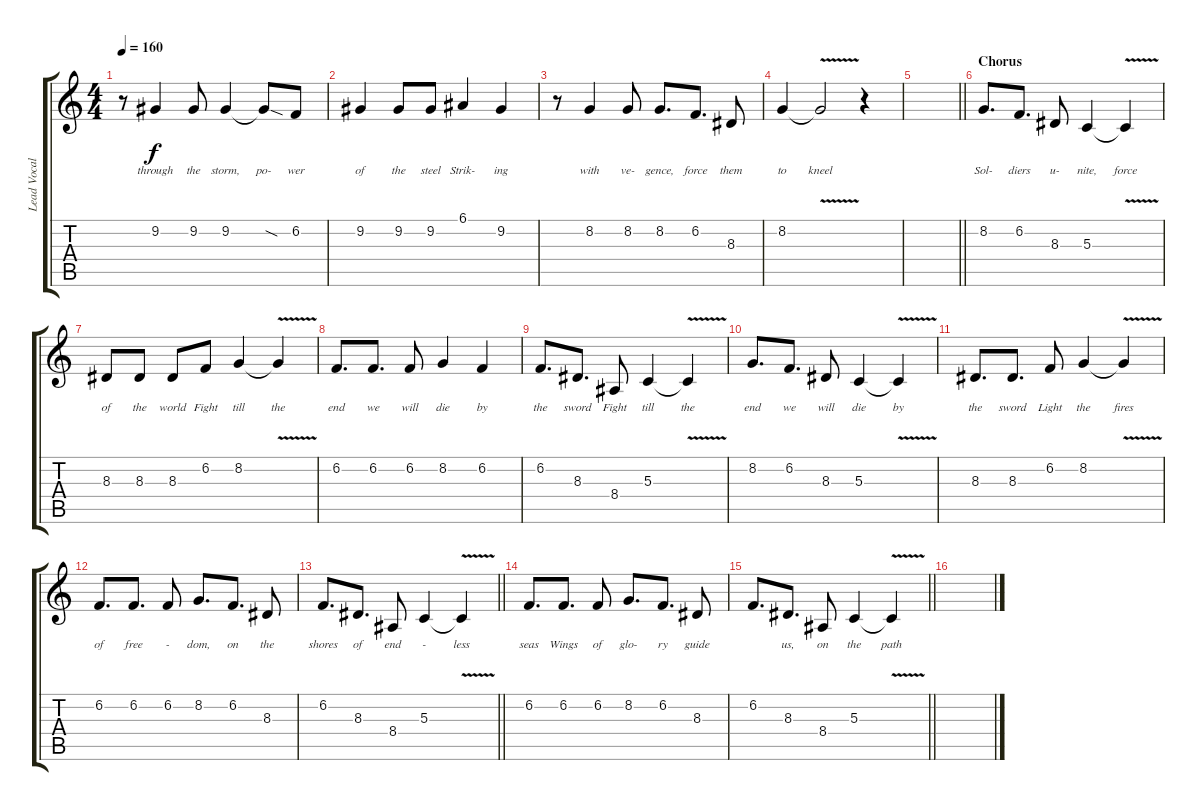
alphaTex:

\track ("Lead Vocal - Marc Hudson" "Lead Vocal") {instrument clarinet}
\staff {score tabs}
\tuning (E4 B3 G3 D3 A2 E2) {hide}
\ts (4 4)
\tempo 160
\clef g2
\ks c
r.8{dy f} 9.2.4{lyrics (0 "through") lyrics (1 "") lyrics (2 "") lyrics (3 "") lyrics (4 "")} 9.2.8{lyrics (0 "the") lyrics (1 "") lyrics (2 "") lyrics (3 "") lyrics (4 "")} 9.2.4{lyrics (0 "storm,") lyrics (1 "") lyrics (2 "") lyrics (3 "") lyrics (4 "")} 9.2{sod t}.8{lyrics (0 "po-") lyrics (1 "") lyrics (2 "") lyrics (3 "") lyrics (4 "")} 6.2.8{lyrics (0 "wer") lyrics (1 "") lyrics (2 "") lyrics (3 "") lyrics (4 "")} |
9.2.4{lyrics (0 "of") lyrics (1 "") lyrics (2 "") lyrics (3 "") lyrics (4 "")} 9.2.8{lyrics (0 "the") lyrics (1 "") lyrics (2 "") lyrics (3 "") lyrics (4 "")} 9.2.8{lyrics (0 "steel") lyrics (1 "") lyrics (2 "") lyrics (3 "") lyrics (4 "")} 6.1.4{lyrics (0 "Strik-") lyrics (1 "") lyrics (2 "") lyrics (3 "") lyrics (4 "")} 9.2.4{lyrics (0 "ing") lyrics (1 "") lyrics (2 "") lyrics (3 "") lyrics (4 "")} |
r.8 8.2.4{lyrics (0 "with") lyrics (1 "") lyrics (2 "") lyrics (3 "") lyrics (4 "")} 8.2.8{lyrics (0 "ve-") lyrics (1 "") lyrics (2 "") lyrics (3 "") lyrics (4 "")} 8.2.8{d lyrics (0 "gence,") lyrics (1 "") lyrics (2 "") lyrics (3 "") lyrics (4 "")} 6.2.8{d lyrics (0 "force") lyrics (1 "") lyrics (2 "") lyrics (3 "") lyrics (4 "")} 8.3.8{lyrics (0 "them") lyrics (1 "") lyrics (2 "") lyrics (3 "") lyrics (4 "")} |
8.2.4{lyrics (0 "to") lyrics (1 "") lyrics (2 "") lyrics (3 "") lyrics (4 "")} 8.2{v t}.2{lyrics (0 "kneel") lyrics (1 "") lyrics (2 "") lyrics (3 "") lyrics (4 "")} r.4 |
\barLineRight lightlight
|
\section ("" "Chorus")
8.2.8{d lyrics (0 "Sol-") lyrics (1 "") lyrics (2 "") lyrics (3 "") lyrics (4 "")} 6.2.8{d lyrics (0 "diers") lyrics (1 "") lyrics (2 "") lyrics (3 "") lyrics (4 "")} 8.3.8{lyrics (0 "u-") lyrics (1 "") lyrics (2 "") lyrics (3 "") lyrics (4 "")} 5.3.4{lyrics (0 "nite,") lyrics (1 "") lyrics (2 "") lyrics (3 "") lyrics (4 "")} 5.3{v t}.4{lyrics (0 "force") lyrics (1 "") lyrics (2 "") lyrics (3 "") lyrics (4 "")} |
8.3.8{lyrics (0 "of") lyrics (1 "") lyrics (2 "") lyrics (3 "") lyrics (4 "")} 8.3.8{lyrics (0 "the") lyrics (1 "") lyrics (2 "") lyrics (3 "") lyrics (4 "")} 8.3.8{lyrics (0 "world") lyrics (1 "") lyrics (2 "") lyrics (3 "") lyrics (4 "")} 6.2.8{lyrics (0 "Fight") lyrics (1 "") lyrics (2 "") lyrics (3 "") lyrics (4 "")} 8.2.4{lyrics (0 "till") lyrics (1 "") lyrics (2 "") lyrics (3 "") lyrics (4 "")} 8.2{v t}.4{lyrics (0 "the") lyrics (1 "") lyrics (2 "") lyrics (3 "") lyrics (4 "")} |
6.2.8{d lyrics (0 "end") lyrics (1 "") lyrics (2 "") lyrics (3 "") lyrics (4 "")} 6.2.8{d lyrics (0 "we") lyrics (1 "") lyrics (2 "") lyrics (3 "") lyrics (4 "")} 6.2.8{lyrics (0 "will") lyrics (1 "") lyrics (2 "") lyrics (3 "") lyrics (4 "")} 8.2.4{lyrics (0 "die") lyrics (1 "") lyrics (2 "") lyrics (3 "") lyrics (4 "")} 6.2.4{lyrics (0 "by") lyrics (1 "") lyrics (2 "") lyrics (3 "") lyrics (4 "")} |
6.2.8{d lyrics (0 "the") lyrics (1 "") lyrics (2 "") lyrics (3 "") lyrics (4 "")} 8.3.8{d lyrics (0 "sword") lyrics (1 "") lyrics (2 "") lyrics (3 "") lyrics (4 "")} 8.4.8{lyrics (0 "Fight") lyrics (1 "") lyrics (2 "") lyrics (3 "") lyrics (4 "")} 5.3.4{lyrics (0 "till") lyrics (1 "") lyrics (2 "") lyrics (3 "") lyrics (4 "")} 5.3{v t}.4{lyrics (0 "the") lyrics (1 "") lyrics (2 "") lyrics (3 "") lyrics (4 "")} |
8.2.8{d lyrics (0 "end") lyrics (1 "") lyrics (2 "") lyrics (3 "") lyrics (4 "")} 6.2.8{d lyrics (0 "we") lyrics (1 "") lyrics (2 "") lyrics (3 "") lyrics (4 "")} 8.3.8{lyrics (0 "will") lyrics (1 "") lyrics (2 "") lyrics (3 "") lyrics (4 "")} 5.3.4{lyrics (0 "die") lyrics (1 "") lyrics (2 "") lyrics (3 "") lyrics (4 "")} 5.3{v t}.4{lyrics (0 "by") lyrics (1 "") lyrics (2 "") lyrics (3 "") lyrics (4 "")} |
8.3.8{d lyrics (0 "the") lyrics (1 "") lyrics (2 "") lyrics (3 "") lyrics (4 "")} 8.3.8{d lyrics (0 "sword") lyrics (1 "") lyrics (2 "") lyrics (3 "") lyrics (4 "")} 6.2.8{lyrics (0 "Light") lyrics (1 "") lyrics (2 "") lyrics (3 "") lyrics (4 "")} 8.2.4{lyrics (0 "the") lyrics (1 "") lyrics (2 "") lyrics (3 "") lyrics (4 "")} 8.2{v t}.4{lyrics (0 "fires") lyrics (1 "") lyrics (2 "") lyrics (3 "") lyrics (4 "")} |
6.2.8{d lyrics (0 "of") lyrics (1 "") lyrics (2 "") lyrics (3 "") lyrics (4 "")} 6.2.8{d lyrics (0 "free") lyrics (1 "") lyrics (2 "") lyrics (3 "") lyrics (4 "")} 6.2.8{lyrics (0 "-") lyrics (1 "") lyrics (2 "") lyrics (3 "") lyrics (4 "")} 8.2.8{d lyrics (0 "dom,") lyrics (1 "") lyrics (2 "") lyrics (3 "") lyrics (4 "")} 6.2.8{d lyrics (0 "on") lyrics (1 "") lyrics (2 "") lyrics (3 "") lyrics (4 "")} 8.3.8{lyrics (0 "the") lyrics (1 "") lyrics (2 "") lyrics (3 "") lyrics (4 "")} |
\barLineRight lightlight
6.2.8{d lyrics (0 "shores") lyrics (1 "") lyrics (2 "") lyrics (3 "") lyrics (4 "")} 8.3.8{d lyrics (0 "of") lyrics (1 "") lyrics (2 "") lyrics (3 "") lyrics (4 "")} 8.4.8{lyrics (0 "end") lyrics (1 "") lyrics (2 "") lyrics (3 "") lyrics (4 "")} 5.3.4{lyrics (0 "-") lyrics (1 "") lyrics (2 "") lyrics (3 "") lyrics (4 "")} 5.3{v t}.4{lyrics (0 "less") lyrics (1 "") lyrics (2 "") lyrics (3 "") lyrics (4 "")} |
6.2.8{d lyrics (0 "seas") lyrics (1 "") lyrics (2 "") lyrics (3 "") lyrics (4 "")} 6.2.8{d lyrics (0 "Wings") lyrics (1 "") lyrics (2 "") lyrics (3 "") lyrics (4 "")} 6.2.8{lyrics (0 "of") lyrics (1 "") lyrics (2 "") lyrics (3 "") lyrics (4 "")} 8.2.8{d lyrics (0 "glo-") lyrics (1 "") lyrics (2 "") lyrics (3 "") lyrics (4 "")} 6.2.8{d lyrics (0 "ry") lyrics (1 "") lyrics (2 "") lyrics (3 "") lyrics (4 "")} 8.3.8{lyrics (0 "guide") lyrics (1 "") lyrics (2 "") lyrics (3 "") lyrics (4 "")} |
\barLineRight lightlight
6.2.8{d lyrics (0 "") lyrics (1 "") lyrics (2 "") lyrics (3 "") lyrics (4 "")} 8.3.8{d lyrics (0 "us,") lyrics (1 "") lyrics (2 "") lyrics (3 "") lyrics (4 "")} 8.4.8{lyrics (0 "on") lyrics (1 "") lyrics (2 "") lyrics (3 "") lyrics (4 "")} 5.3.4{lyrics (0 "the") lyrics (1 "") lyrics (2 "") lyrics (3 "") lyrics (4 "")} 5.3{v t}.4{lyrics (0 "path") lyrics (1 "") lyrics (2 "") lyrics (3 "") lyrics (4 "")} |
\section ("" "")
